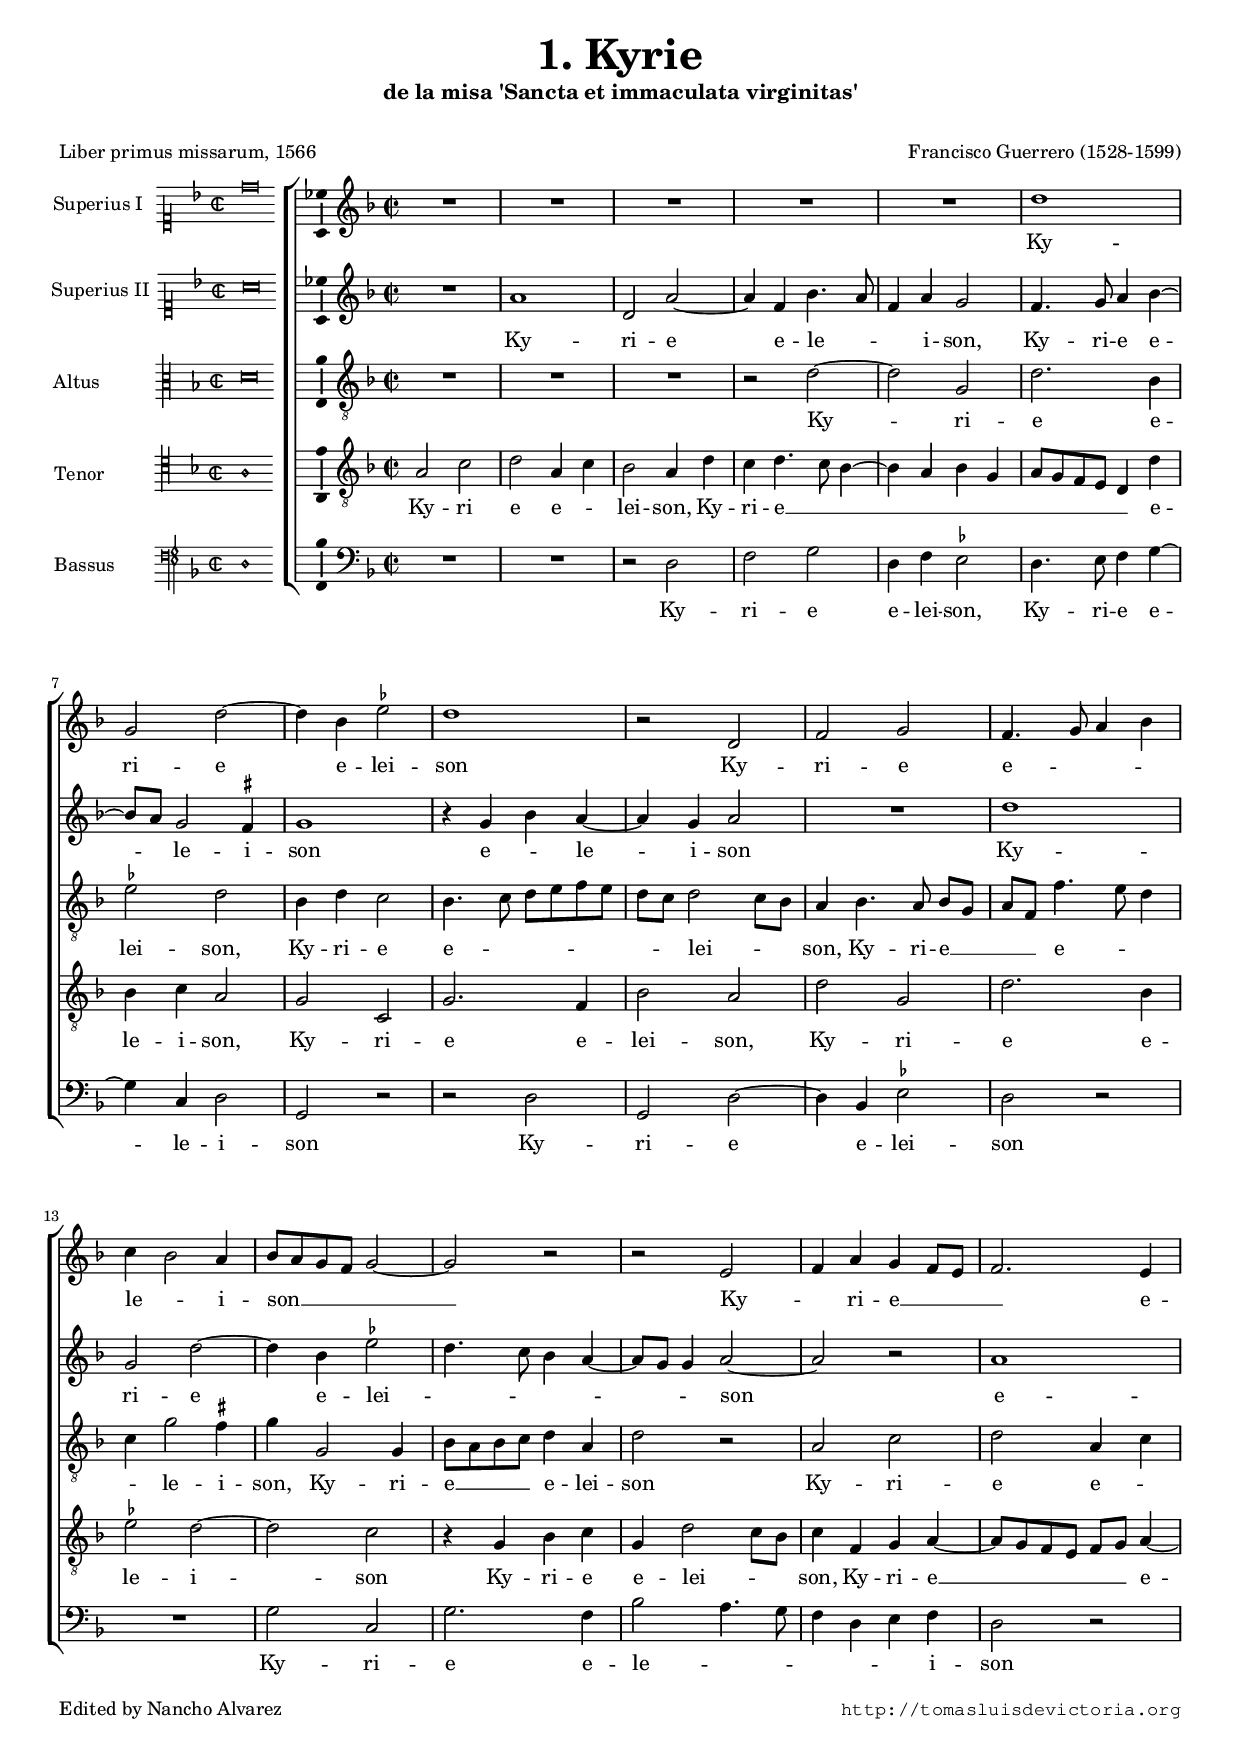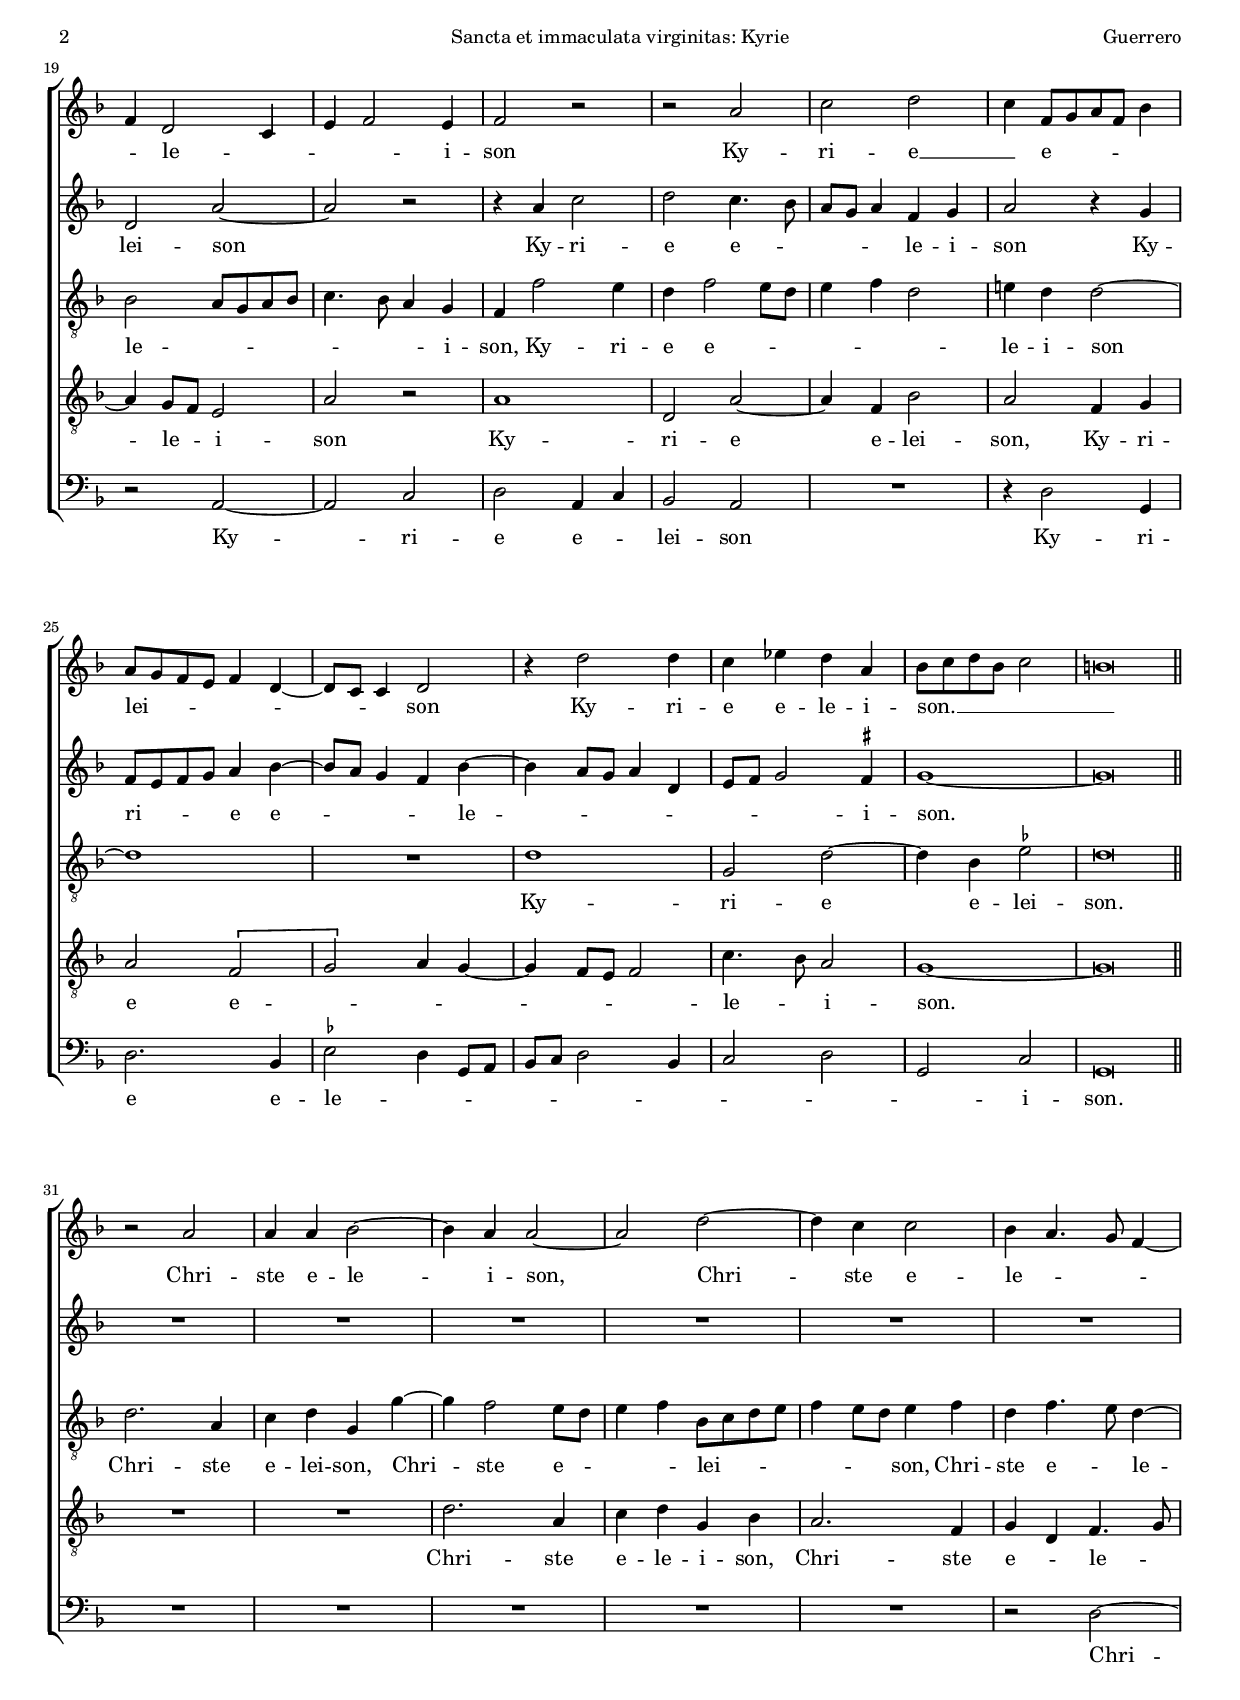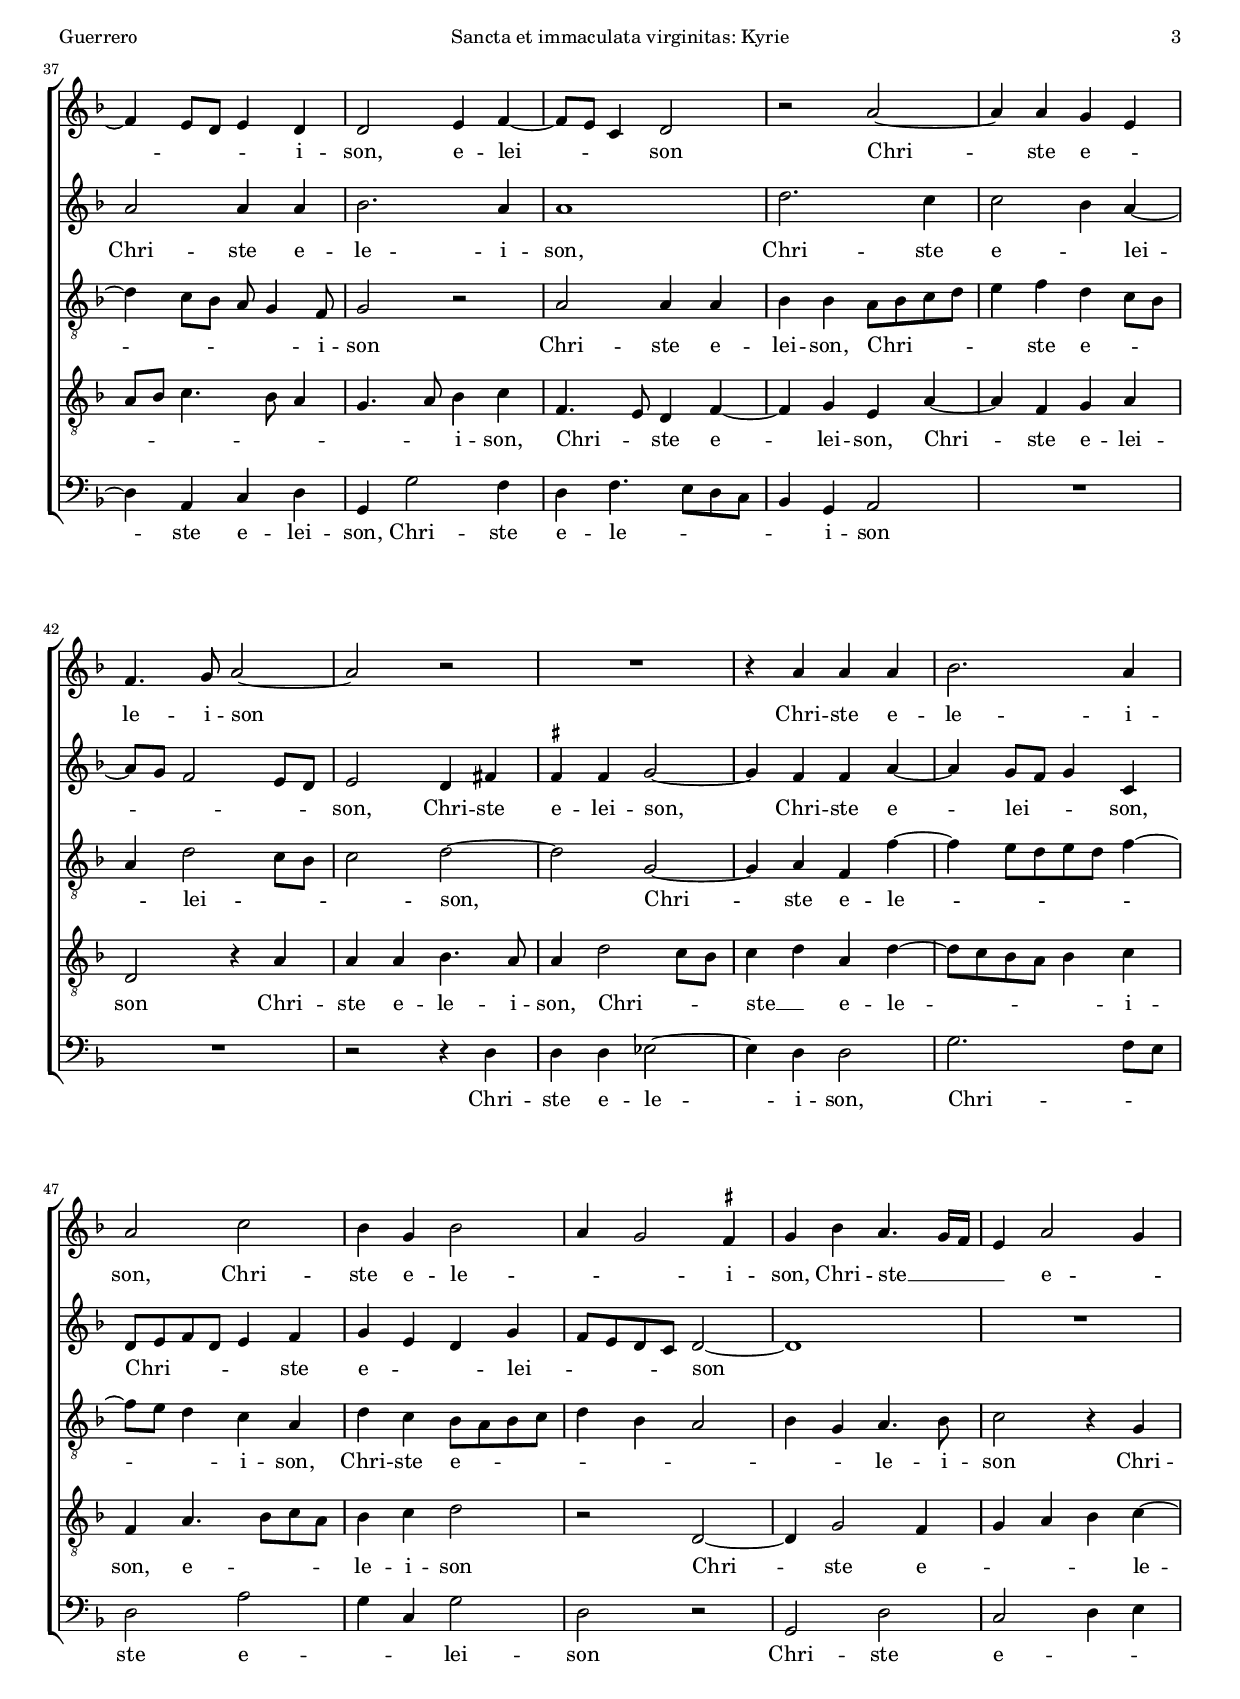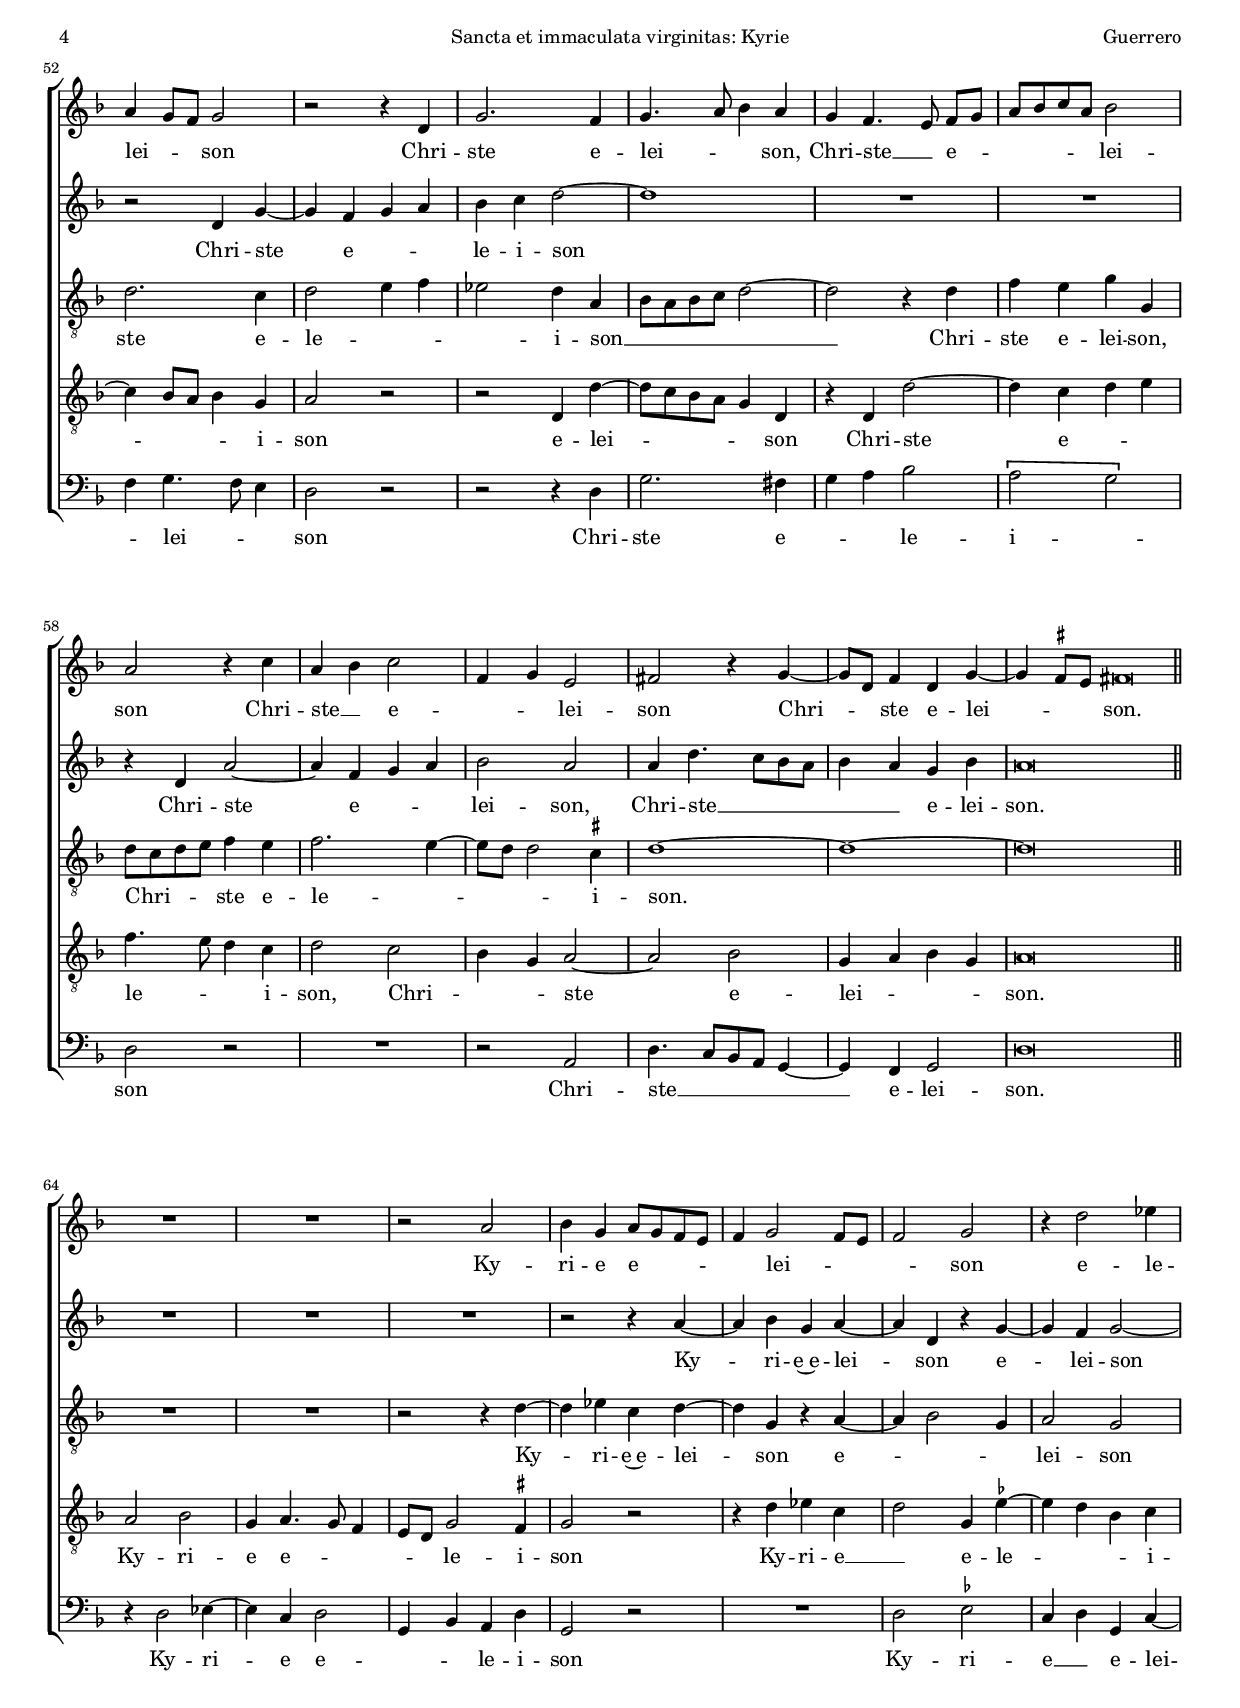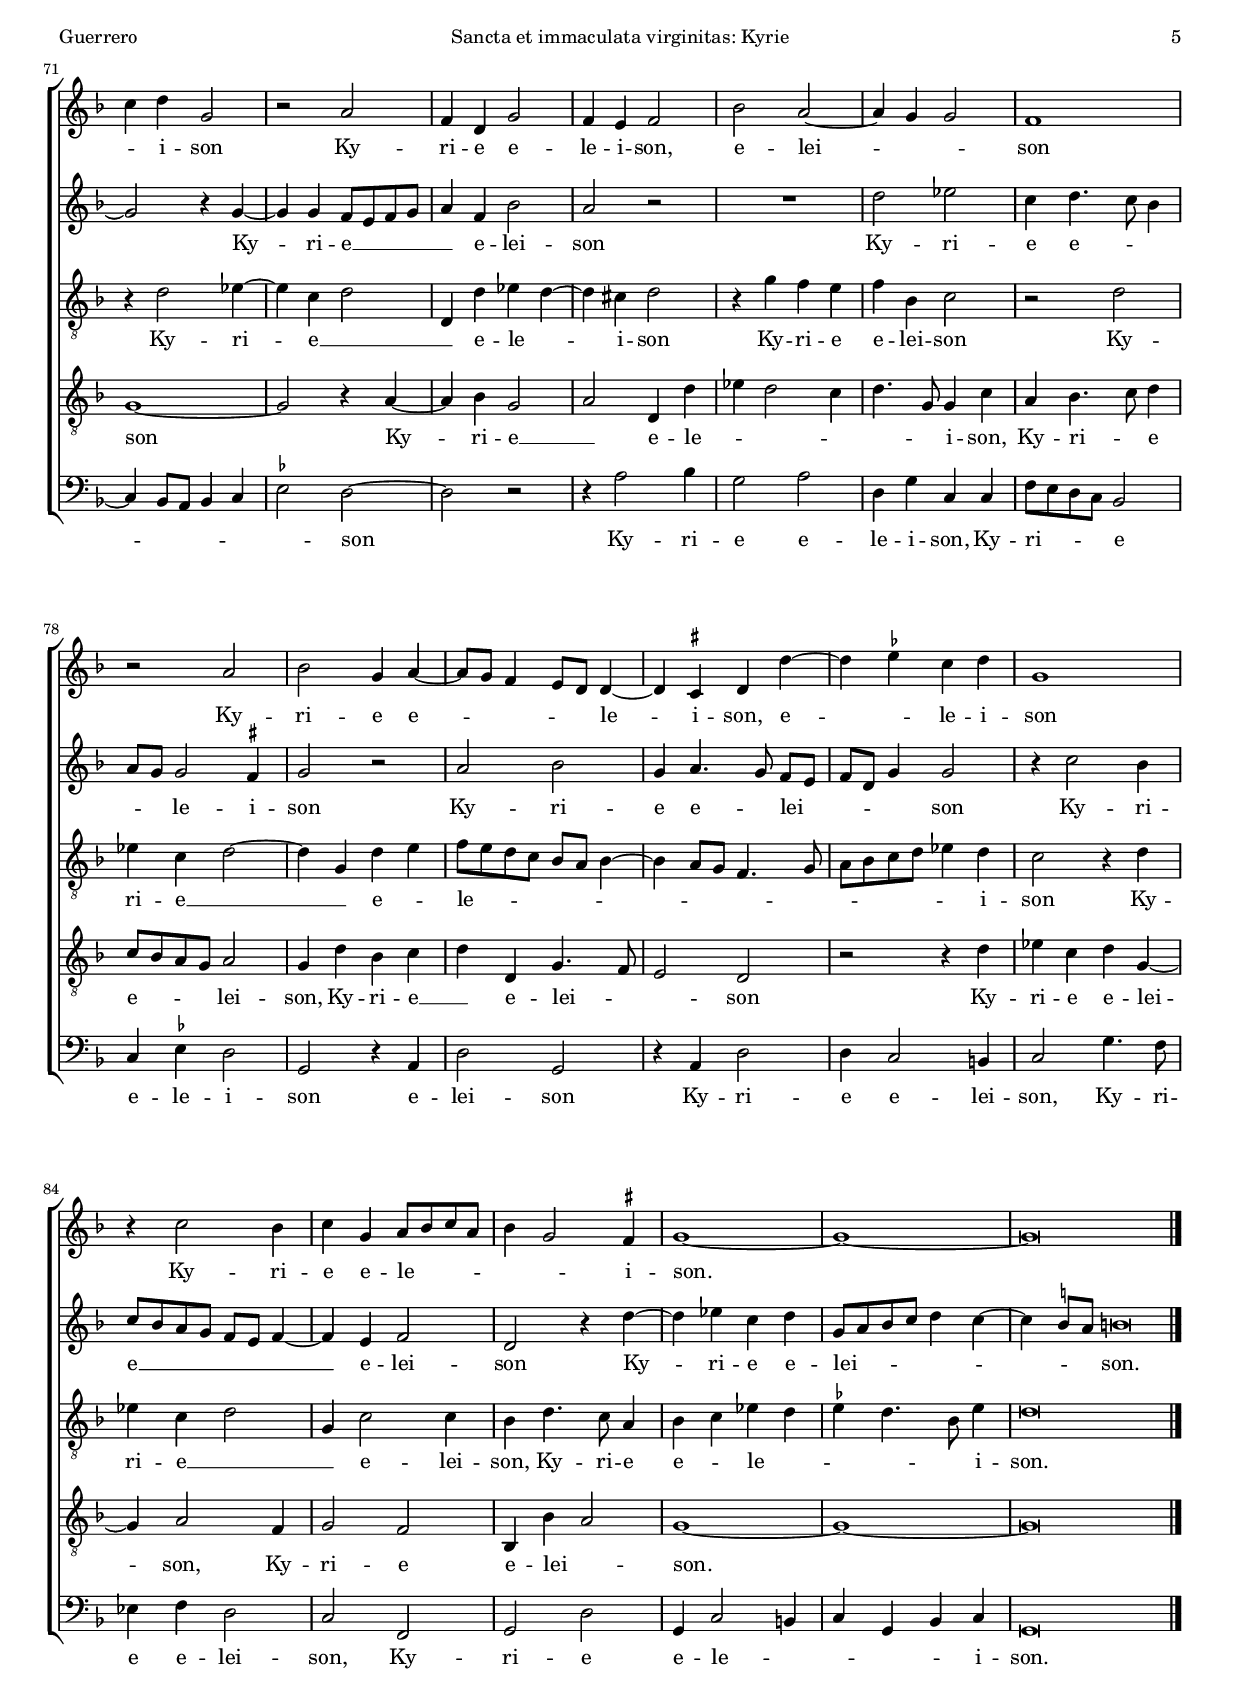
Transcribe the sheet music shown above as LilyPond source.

\version "2.18.0"

#(set-default-paper-size "a4")
#(set-global-staff-size 16.4)
#(ly:set-option 'point-and-click #f)
%mobile -s14.5 -i3.5

italicas=\override LyricText.font-shape = #'italic
rectas=\override LyricText.font-shape = #'upright
ss=\once \set suggestAccidentals = ##t
incipitwidth = 20

htitle="Sancta et immaculata virginitas: Kyrie"
hcomposer="Guerrero"

\header {
	title=\markup{\fontsize #3 "1. Kyrie"}
	subtitle="de la misa 'Sancta et immaculata virginitas'"
	subsubtitle=\markup{\null \vspace #1 }
        composer="Francisco Guerrero (1528-1599)"
        pdfauthor=\composer
	%opus="(-)"
	poet="Liber primus missarum, 1566"
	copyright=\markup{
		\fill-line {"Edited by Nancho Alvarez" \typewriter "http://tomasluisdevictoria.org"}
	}
%	tagline=""
}

global={\key f \major \time 2/2 \skip 1*30 \bar "||" \break
				\skip 1*33 \bar "||" \break
				\skip 1*26 \bar "|." }


cantus=\relative c''{
	R1*5
	d1
	g,2 d' ~
	d4 bes \ss ees2
	d1
	r2 d,
	f g
	f4. g8 a4 bes
	c bes2 a4
	bes8 a g f g2 ~
	g r
	r e f4 a g f8 e 
	f2. e4
	f4 d2 c4
	e f2 e4
	f2 r
	r a
	c d
	c4 f,8[ g a f] bes4
	a8 g f e f4 d ~
	d8 c c4 d2
	r4 d'2 d4
	c ees d a
	bes8 c d bes c2
	b\breve*1/2
	r2 a
	a4 a bes2 ~
	bes4 a a2 ~
	a d ~
	d4 c c2
	bes4 a4. g8 f4 ~
	f4 e8 d e4 d
	d2 e4 f ~
	f8 e c4 d2
	r2 a' ~
	a4 a g e
	f4. g8 a2 ~
	a r
	R1
	r4 a a a
	bes2. a4 
	a2 c
	bes4 g bes2
	a4 g2 \ss fis4
	g4 bes a4. g16 f
	e4 a2 g4
	a4 g8 f g2
	r2 r4 d
	g2. f4
	g4. a8 bes4 a
	g f4. e8 f[ g]
	a bes c a bes2
	a2 r4 c
	a bes c2
	f,4 g e2
	fis r4 g ~
	g8 d f4 d g ~
	g \ss fis8 e fis!\breve*1/4
	R1*2
	r2 a
	bes4 g a8 g f e
	f4 g2 f8 e 
	f2 g
	r4 d'2 ees4
	c d g,2
	r2 a
	f4 d g2
	f4 e f2
	bes a ~
	a4 g g2
	f1
	r2 a
	bes g4 a ~
	a8 g f4 e8 d d4 ~
	d \ss cis d d' ~
	d \ss ees c d
	g,1
	r4 c2 bes4
	c g a8 bes c a 
	bes4 g2 \ss fis4
	g1 ~
	g ~
	g\breve*1/2
}

cantusdos=\relative c''{
	R1
	a
	d,2 a' ~
	a4 f bes4. a8
	f4 a g2
	f4. g8 a4 bes ~
	bes8 a g2 \ss fis4
	g1
	r4 g bes a ~
	a g a2
	R1
	d1
	g,2 d'2 ~
	d4 bes \ss ees2
	d4. c8 bes4 a ~
	a8 g g4 a2 ~
	a r
	a1
	d,2 a' ~
	a r
	r4 a c2
	d c4. bes8
	a g a4 f g
	a2 r4 g
	f8 e f g a4 bes4 ~
	bes8 a g4 f bes ~
	bes a8 g a4 d,
	e8 f g2 \ss fis4
	g1 ~
	g\breve*1/2
	R1*6
	a2 a4 a
	bes2. a4
	a1
	d2. c4
	c2 bes4 a ~
	a8 g f2 e8 d
	e2 d4 fis
	\ss fis fis g2 ~
	g4 f f a ~
	a g8 f g4 c,
	d8 e f d e4 f
	g e d g
	f8 e d c d2 ~
	d1 
	R1
	r2 d4 g ~
	g f g a
	bes c d2 ~
	d1
	R1*2
	r4 d, a'2 ~
	a4 f g a
	bes2 a
	a4 d4. c8 bes a
	bes4 a g bes
	a\breve*1/2 
	R1*3
	r2 r4 a ~
	a bes g a ~
	a d, r4 g ~
	g f g2 ~
	g r4 g ~
	g g f8 e f g 
	a4 f bes2
	a r
	R1
	d2 ees
	c4 d4. c8 bes4
	a8 g g2 \ss fis4
	g2 r
	a bes
	g4 a4. g8 f[ e]
	f d g4 g2
	r4 c2 bes4
	c8 bes a g f e f4 ~
	f4 e f2
	d r4 d' ~
	d ees c d
	g,8 a bes c d4 c ~
	c \ss b8 a b!\breve*1/4
}

altus=\relative c'{
	R1*3
	r2 d ~
	d g,
	d'2. bes4
	\ss ees2 d
	bes4 d c2
	bes4. c8 d e f e
	d c d2 c8 bes
	a4 bes4. a8 bes[ g]
	a f f'4. e8 d4
	c g'2 \ss fis4
	g4 g,2 g4
	bes8 a bes c d4 a
	d2 r
	a c
	d a4 c
	bes2 a8 g a bes
	c4. bes8 a4 g
	f f'2 e4
	d f2 e8 d
	e4 f d2
	e!4 d d2 ~
	d1 
	R1
	d1
	g,2 d'2 ~
	d4 bes \ss ees2
	d\breve*1/2
	d2. a4
	c d g, g' ~
	g4 f2 e8 d
	e4 f bes,8 c d e
	f4 e8 d e4 f
	d f4. e8 d4 ~
	d c8 bes a g4 f8
	g2 r2
	a2 a4 a
	bes4 bes a8 bes c d
	e4 f d c8 bes
	a4 d2 c8 bes
	c2 d ~
	d g, ~
	g4 a f f' ~
	f e8[ d e d] f4 ~
	f8 e d4 c a
	d c bes8 a bes c
	d4 bes a2
	bes4 g a4. bes8
	c2 r4 g
	d'2. c4
	d2 e4 f
	ees2 d4 a
	bes8 a bes c d2 ~
	d r4 d
	f e g g,
	d'8 c d e f4 e
	f2. e4 ~
	e8 d d2 \ss cis4
	d1 ~
	d ~
	d\breve*1/2
	R1*2
	r2 r4 d ~
	d ees c d ~
	d g, r4 a ~
	a bes2 g4
	a2 g
	r4 d'2 ees4 ~
	ees c d2
	d,4 d' ees d ~
	d cis d2
	r4 g f e
	f bes, c2
	r2 d
	ees4 c d2 ~
	d4 g, d' e
	f8 e d c bes a bes4 ~
	bes a8 g f4. g8
	a8 bes c d ees4 d
	c2 r4 d
	ees c d2
	g,4 c2 c4
	bes d4. c8 a4
	bes4 c ees d
	\ss ees d4. bes8 ees4
	d\breve*1/2
}

tenor=\relative c'{
	a2 c
	d a4 c
	bes2 a4 d 
	c d4. c8 bes4 ~
	bes a bes g
	a8 g f e d4 d'
	bes4 c a2
	g c,
	g'2. f4
	bes2 a
	d g,
	d'2. bes4
	\ss ees2 d ~
	d c
	r4 g bes c
	g d'2 c8 bes
	c4 f, g a ~
	a8 g f e f g a4 ~
	a g8 f e2
	a2 r
	a1
	d,2 a' ~
	a4 f bes2
	a2 f4 g 
	a2 \[f
	g\] a4 g ~
	g4 f8 e f2
	c'4. bes8 a2
	g1 ~
	g\breve*1/2
	R1*2
	d'2. a4
	c4 d g, bes
	a2. f4
	g4 d f4. g8
	a bes c4. bes8 a4
	g4. a8 bes4 c
	f,4. e8 d4 f ~
	f g e a ~
	a f g a
	d,2 r4 a'
	a a bes4. a8
	a4 d2 c8 bes
	c4 d a d ~
	d8 c bes a bes4 c
	f,4 a4. bes8 c a
	bes4 c d2
	r2 d, ~
	d4 g2 f4
	g a bes c ~
	c bes8 a bes4 g
	a2 r
	r2 d,4 d' ~
	d8 c bes a g4 d
	r4 d d'2 ~
	d4 c d e
	f4. e8 d4 c
	d2 c
	bes4 g a2 ~
	a bes
	g4 a bes g 
	a\breve*1/2
	a2 bes
	g4 a4. g8 f4
	e8 d g2 \ss fis4
	g2 r
	r4 d' ees c
	d2 g,4 \ss ees' ~
	ees4 d bes c
	g1 ~
	g2 r4 a ~
	a bes g2
	a2 d,4 d'
	ees4 d2 c4
	d4. g,8 g4 c
	a bes4. c8 d4
	c8 bes a g a2
	g4 d' bes c 
	d d, g4. f8 
	e2 d
	r2 r4 d' 
	ees c d g, ~
	g a2 f4
	g2 f
	bes,4 bes' a2
	g1 ~
	g ~
	g\breve*1/2
}

bassus=\relative c{
	R1*2
	r2 d
	f g
	d4 f \ss ees2
	d4. e8 f4 g ~
	g c, d2
	g,2 r
	r d'
	g,2 d' ~
	d4 bes \ss ees2
	d r
	R1
	g2 c,
	g'2. f4
	bes2 a4. g8
	f4 d e f
	d2 r
	r a ~
	a c 
	d a4 c 
	bes2 a
	R1
	r4 d2 g,4
	d'2. bes4
	\ss ees2 d4 g,8 a
	bes c d2 bes4
	c2 d
	g, c
	g\breve*1/2
	R1*5
	r2 d' ~
	d4 a c d
	g,4 g'2 f4
	d f4. e8 d c
	bes4 g a2
	R1*2
	r2 r4 d 
	d d ees2 ~
	ees4 d d2
	g2. f8 e
	d2 a'
	g4 c, g'2
	d r
	g, d'
	c d4 e
	f g4. f8 e4 
	d2 r
	r r4 d
	g2. fis4
	g a bes2
	\[a2 g\]
	d2 r
	R1
	r2 a
	d4. c8[ bes a] g4 ~
	g f g2 
	d'\breve*1/2
	r4 d2 ees4 ~
	ees c d2
	g,4 bes a d
	g,2 r
	R1
	d'2 \ss ees
	c4 d g, c ~
	c4 bes8 a bes4 c
	\ss ees2 d ~
	d r
	r4 a'2 bes4
	g2 a
	d,4 g c, c
	f8 e d c bes2
	c4 \ss ees d2
	g,2 r4 a
	d2 g,
	r4 a d2
	d4 c2 b4
	c2 g'4. f8
	ees4 f d2
	c f,
	g d'
	g,4 c2 b4
	c4 g bes c
	g\breve*1/2
}


textocantus=\lyricmode{
Ky -- ri -- e e -- lei -- son
Ky -- ri -- e e -- _ _ _ le -- _ i -- son __ _ _ _ _
Ky -- _ ri -- e __ _ _ _ e -- _ le -- _ _ _ i -- son
Ky -- ri -- e __ _ e -- _ _ _ _ lei -- _ _ _ _ _ _ _ son
Ky -- ri -- e e -- le -- i -- son. __ _ _ _ _ _
Chri -- ste e -- le -- i -- son,
Chri -- ste e -- le -- _ _ _ _ _ _ i -- son,
e -- lei -- _ _ son
Chri -- ste e -- _ le -- i -- son
Chri -- ste e -- le -- i -- son,
Chri -- ste e -- le -- _ _ i -- son,
Chri -- ste __ _ _ _ e -- _ lei -- _ _ son
Chri -- ste e -- lei -- _ _ son,
Chri -- ste __ _ e -- _ _ _ _ _ lei -- son
Chri -- ste __ _ e -- _ _ lei -- son
Chri -- _ ste e -- lei -- _ _ son.
Ky -- ri -- e e -- _ _ _ _ lei -- _ _ _ son
e -- le -- _ i -- son
Ky -- ri -- e e -- le -- i -- son,
e -- lei -- _ _ son
Ky -- ri -- e e -- _ _ _ _ le -- i -- son,
e -- _ le -- i -- son
Ky -- ri -- e e -- le -- _ _ _ _ _ i -- son. 
}

textocantusdos=\lyricmode{
Ky -- ri -- e e -- le -- _ _ i -- son,
Ky -- ri -- e e -- _ le -- i -- son
e -- _ le -- i -- son
Ky -- ri -- e e -- lei -- _ _ _ _ _ _ son
e -- lei -- son
Ky -- ri -- e e -- _ _ _ _ le -- i -- son
Ky -- ri -- _ _ _ e e -- _ _ _ le -- _ _ _ _ _ _ _ i -- son.
Chri -- ste e -- le -- i -- son,
Chri -- ste e -- _ lei -- _ _ _ _ son,
Chri -- ste e -- lei -- son,
Chri -- ste e -- lei -- _ _ son,
Chri -- _ _ _ _ ste e -- _ _ lei -- _ _ _ _ son
Chri -- ste e -- _ _ le -- i -- son
Chri -- ste e -- _ _ lei -- son,
Chri -- ste __ _ _ _ _ _ e -- lei -- son.
Ky -- ri -- e~e -- lei -- son
e -- lei -- son
Ky -- ri -- e __ _ _ _ _ e -- lei -- son
Ky -- ri -- e e -- _ _ _ _ le -- i -- son
Ky -- ri -- e e -- _ lei -- _ _ _ _ son
Ky -- ri -- e __ _ _ _ _ _ _ e -- lei -- son
Ky -- ri -- e e -- lei -- _ _ _ _ _ _ _ son.
}

textoaltus=\lyricmode{
Ky -- ri -- e e -- lei -- son,
Ky -- ri -- e e -- _ _ _ _ _ _ _ lei -- _ _ son,
Ky -- ri -- e __ _ _ _ e -- _ _ _ le -- i -- son,
Ky -- ri -- e __ _ _ _ e -- lei -- son
Ky -- ri -- e e -- _ le -- _ _ _ _ _ _ _ i -- son,
Ky -- ri -- e e -- _ _ _ _ _ le -- i -- son
Ky -- ri -- e e -- lei -- son.
Chri -- ste e -- lei -- son,
Chri -- ste e -- _ _ _ lei -- _ _ _ _ _ _ son,
Chri -- ste e -- _ le -- _ _ _ _ i -- son
Chri -- ste e -- lei -- son,
Chri -- _ _ _ _ ste e -- _ _ _ lei -- _ _ _ son,
Chri -- ste e -- le -- _ _ _ _ _ _ _ i -- son,
Chri -- ste e -- _ _ _ _ _ _ _ _ le -- i -- son
Chri -- ste e -- le -- _ _ _ i -- son __ _ _ _ _ _ 
Chri -- ste e -- lei -- son,
Chri -- _ _ _ ste e -- le -- _ _ _ i -- son.
Ky -- ri -- e~e -- lei -- son
e -- _ _ lei -- son
Ky -- ri -- e __ _ _ e -- le -- _ i -- son
Ky -- ri -- e e -- lei -- son
Ky -- ri -- e __ _ _ e -- _ le -- _ _ _ _ _ _ _ _ _ _ _ _ _ _ _ i -- son
Ky -- ri -- e __ _ _ e -- lei -- son,
Ky -- ri -- e e -- _ le -- _ _ _ _ i -- son. 
}

textotenor=\lyricmode{
Ky -- ri e e -- _ lei -- son,
Ky -- ri -- e __ _ _ _ _ _ _ _ _ _ _ e -- le -- i -- son,
Ky -- ri -- e e -- lei -- son, 
Ky -- ri -- e e -- le -- i -- son
Ky -- ri -- e e -- lei -- _ _ son,
Ky -- ri -- e __ _ _ _ _ _ e -- le -- _ i -- son
Ky -- ri -- e e -- lei -- son,
Ky -- ri -- e e -- _ _ _ _ _ _ le -- _ i -- son.
Chri -- ste e -- le -- i -- son,
Chri -- ste e -- _ le -- _ _ _ _ _ _ _ _ i -- son,
Chri -- _ ste e -- lei -- son,
Chri -- ste e -- lei -- son
Chri -- ste e -- le -- i -- son,
Chri -- _ _ ste __ _ e -- le -- _ _ _ _ i -- son,
e -- _ _ _ le -- i -- son
Chri -- ste e -- _ _ _ le -- _ _ _ i -- son
e -- lei -- _ _ _ _ son
Chri -- ste e -- _ _ le -- _ _ i -- son,
Chri -- _ _ ste e -- lei -- _ _ _ son.
Ky -- ri -- e e -- _ _ _ _ le -- i -- son
Ky -- ri -- e __ _ e -- le -- _ _ i -- son
Ky -- ri -- e __ _ e -- le -- _ _ _ _ _ i -- son,
Ky -- ri -- _ e e -- _ _ _ lei -- son,
Ky -- ri -- e __ _ e -- lei -- _ _ son
Ky -- ri -- e e -- lei -- son,
Ky -- ri -- e e -- lei -- _ son.
}

textobassus=\lyricmode{
Ky -- ri -- e e -- lei -- son,
Ky -- ri -- e e -- le -- i -- son
Ky -- ri -- e e -- lei -- son
Ky -- ri -- e e -- le -- _ _ _ _ _ i -- son
Ky -- ri -- e e -- _ lei -- son
Ky -- ri -- e e -- le -- _ _ _ _ _ _ _ _ _ _ i -- son.
Chri -- ste e -- lei -- son,
Chri -- ste e -- le -- _ _ _ _ i -- son
Chri -- ste e -- le -- i -- son,
Chri -- _ _ ste e -- _ _ lei -- son
Chri -- ste e -- _ _ _ lei -- _ _ son
Chri -- ste e -- _ _ le -- i -- _ son
Chri -- ste __ _ _ _ _ e -- lei -- son.
Ky -- ri -- e e -- _ _ le -- i -- son
Ky -- ri -- e __ _ e -- lei -- _ _ _ _ _ son
Ky -- ri -- e e -- le -- i -- son,
Ky -- ri -- _ _ _ e e -- le -- i -- son
e -- lei -- son
Ky -- ri -- e e -- lei -- son,
Ky -- ri -- e e -- lei -- son,
Ky -- ri -- e e -- le -- _ _ _ _ i -- son.
}


incipitcantus=\markup{
	\score{
		{ 
		\set Staff.instrumentName="Superius I  "
		\override NoteHead.style = #'neomensural
		\override Rest.style = #'neomensural
		\override Staff.TimeSignature.style = #'neomensural
		\cadenzaOn 
		\clef "petrucci-c1"
		\key f \major
		\time 2/2
		d''\breve
		} 
	\layout {
		\context {\Voice
			\remove Ligature_bracket_engraver
			\consists Mensural_ligature_engraver
		}
		line-width=\incipitwidth
		indent = 0
	}
	}
}

incipitcantusdos=\markup{
	\score{
		{ 
		\set Staff.instrumentName="Superius II "
		\override NoteHead.style = #'neomensural
		\override Rest.style = #'neomensural
		\override Staff.TimeSignature.style = #'neomensural
		\cadenzaOn 
		\clef "petrucci-c1"
		\key f \major
		\time 2/2
		a'\breve
		} 
	\layout {
		\context {\Voice
			\remove Ligature_bracket_engraver
			\consists Mensural_ligature_engraver
		}
		line-width=\incipitwidth
		indent = 0
	}
	}
}


incipitaltus=\markup{
	\score{
		{ 
		\set Staff.instrumentName="Altus          "
		\override NoteHead.style = #'neomensural 
		\override Rest.style = #'neomensural
		\override Staff.TimeSignature.style = #'neomensural
		\cadenzaOn 
		\clef "petrucci-c3"
		\key f \major
		\time 2/2
		d'\breve
		} 
	\layout {
		\context {\Voice
			\remove Ligature_bracket_engraver
			\consists Mensural_ligature_engraver
		}
		line-width=\incipitwidth
		indent = 0
	}
	}
}

incipittenor=\markup{
	\score{
		{ 
		\set Staff.instrumentName="Tenor         "
		\override NoteHead.style = #'neomensural 
		\override Rest.style = #'neomensural
		\override Staff.TimeSignature.style = #'neomensural
		\cadenzaOn 
		\clef "petrucci-c4"
		\key f \major
		\time 2/2
		a1
		} 
	\layout {
		\context {\Voice
			\remove Ligature_bracket_engraver
			\consists Mensural_ligature_engraver
		}
		line-width=\incipitwidth
		indent=0
	}
	}
}

incipitbassus=\markup{
	\score{
		{ 
		\set Staff.instrumentName="Bassus       "
		\override NoteHead.style = #'neomensural 
		\override Rest.style = #'neomensural
		\override Staff.TimeSignature.style = #'neomensural
		\cadenzaOn 
		\clef "petrucci-f4"
		\key f \major
		\time 2/2
		d1
		} 
	\layout {
		\context {\Voice
			\remove Ligature_bracket_engraver
			\consists Mensural_ligature_engraver
		}
		line-width=\incipitwidth
		indent = 0
	}
	}
}



\score {\transpose c' c'{
\new ChoirStaff<<

	\new Staff <<\global
	\new Voice="v1" {
		\set Staff.instrumentName=\incipitcantus
		\clef "treble"
		\cantus }
	\new Lyrics \lyricsto "v1" {\textocantus }
	>>
	
	\new Staff <<\global
	\new Voice="v5" {
		\set Staff.instrumentName=\incipitcantusdos
		\clef "treble"
		\cantusdos }
	\new Lyrics \lyricsto "v5" {\textocantusdos }
	>>

	\new Staff << \global
	\new Voice="v2" {
		\set Staff.instrumentName=\incipitaltus
		\clef "G_8" 
		\altus }
	\new Lyrics \lyricsto "v2" {\textoaltus }
	>>

	\new Staff <<\global
	\new Voice="v3" {
		\set Staff.instrumentName=\incipittenor
		\clef "G_8"
		\tenor }
	\new Lyrics \lyricsto "v3" {\textotenor }
	>>

	\new Staff <<\global
	\new Voice="v4" {
		\set Staff.instrumentName=\incipitbassus
		\clef "bass" 
		\bassus }
	\new Lyrics \lyricsto "v4" {\textobassus }
	>>
	
>>

	}%transpose

\layout{ 
	\context {\Lyrics 
		\override VerticalAxisGroup.staff-affinity = #UP
		\override VerticalAxisGroup.nonstaff-relatedstaff-spacing =
			#'((basic-distance . 0) (minimum-distance . 0) (padding . 1))
		\override LyricText.font-size = #1.2
		\override LyricHyphen.minimum-distance = #0.5
	}
	\context {\Score 
		tempoHideNote = ##t
		\override BarNumber.padding = #2 
	}
	\context {\Voice 
		%melismaBusyProperties = #'()
		%autoBeaming = ##f
	}
	\context {\Staff 
                %\RemoveEmptyStaves
                %\override VerticalAxisGroup.remove-first = ##t
		\override VerticalAxisGroup.staff-staff-spacing =
			#'((basic-distance . 11) (minimum-distance . 0) (padding . 1))
		\consists Ambitus_engraver 
		\override LigatureBracket.padding = #1
	}
}

%\midi { \mtempo }

}


\paper{
	evenHeaderMarkup=\markup  \fill-line { \fromproperty #'page:page-number-string \htitle \hcomposer }
	oddHeaderMarkup= \markup  \fill-line { \on-the-fly #not-first-page \hcomposer \on-the-fly #not-first-page \htitle \on-the-fly #not-first-page \fromproperty #'page:page-number-string }
	%system-count=20
	%page-count = 8
        systems-per-page = 3
	ragged-last-bottom = ##f
	indent=4.0\cm
	system-system-spacing =
	#'((basic-distance . 20) (minimum-distance . 0) (padding . 5))
	top-system-spacing = % header
	#'((basic-distance . 9) (minimum-distance . 0) (padding . 0))
	last-bottom-spacing = % footer
	#'((basic-distance . 12) (minimum-distance . 0) (padding . 0))
	markup-system-spacing.padding = #1.5
}
